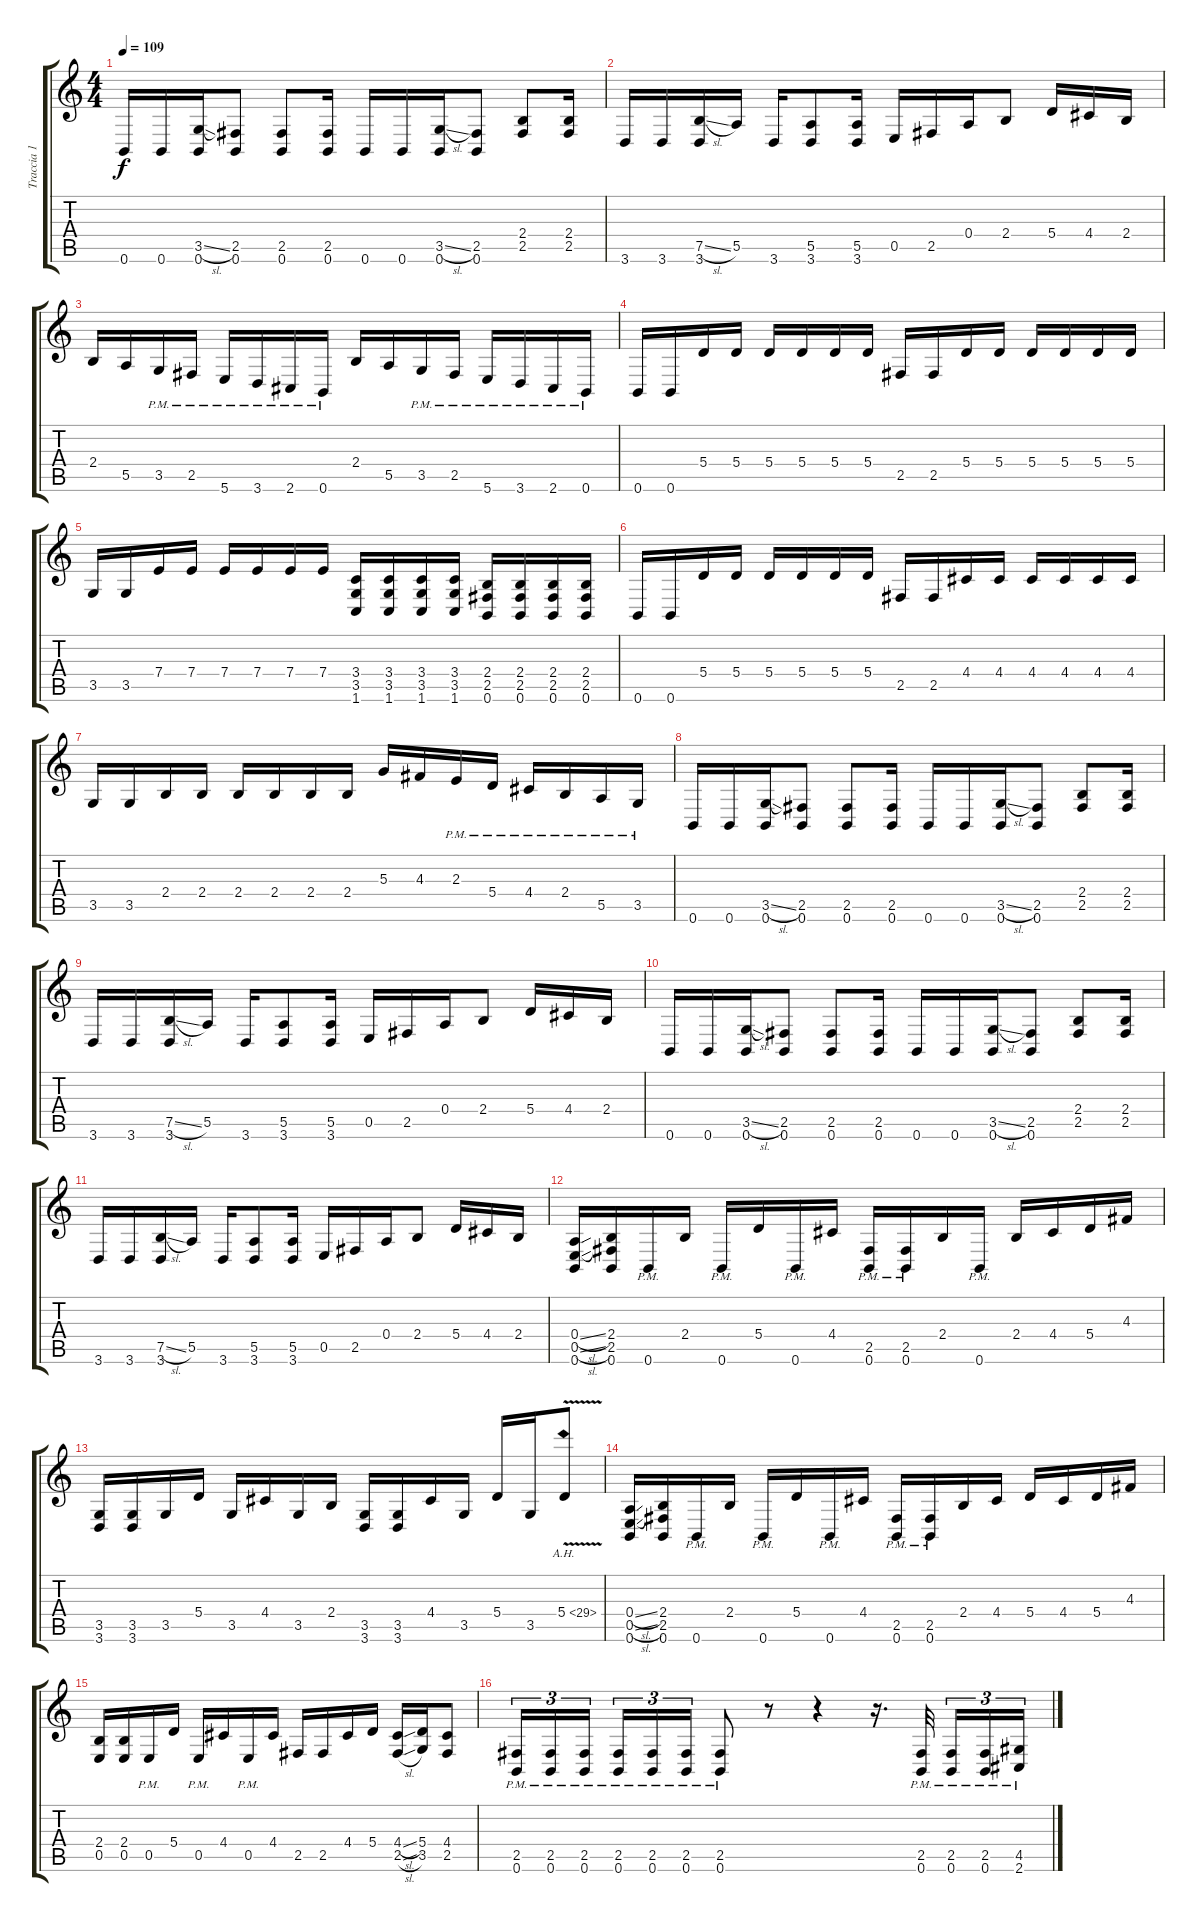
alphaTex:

\track ("Traccia 1" "Traccia 1") {instrument overdrivenguitar}
\staff {score tabs}
\tuning (B3 G3 D3 A2 E2 B1) {hide}
\ts (4 4)
\tempo 109
\clef g2
\ks c
0.6.16{dy f} 0.6.16 (3.5{sl} 0.6).16 (2.5 0.6).8 (2.5 0.6).8 (2.5 0.6).16 0.6.16 0.6.16 (3.5{sl} 0.6).16 (2.5 0.6).8 (2.4 2.5).8 (2.4 2.5).16 |
3.6.16 3.6.16 (7.5{sl} 3.6).16 5.5.16 3.6.16 (5.5 3.6).8 (5.5 3.6).16 0.5.16 2.5.16 0.4.16 2.4.8 5.4.16 4.4.16 2.4.16 |
2.4.16 5.5.16 3.5{pm}.16 2.5{pm}.16 5.6{pm}.16 3.6{pm}.16 2.6{pm}.16 0.6{pm}.16 2.4.16 5.5.16 3.5{pm}.16 2.5{pm}.16 5.6{pm}.16 3.6{pm}.16 2.6{pm}.16 0.6{pm}.16 |
0.6.16 0.6.16 5.4.16 5.4.16 5.4.16 5.4.16 5.4.16 5.4.16 2.5.16 2.5.16 5.4.16 5.4.16 5.4.16 5.4.16 5.4.16 5.4.16 |
3.5.16 3.5.16 7.4.16 7.4.16 7.4.16 7.4.16 7.4.16 7.4.16 (3.4 3.5 1.6).16 (3.4 3.5 1.6).16 (3.4 3.5 1.6).16 (3.4 3.5 1.6).16 (2.4 2.5 0.6).16 (2.4 2.5 0.6).16 (2.4 2.5 0.6).16 (2.4 2.5 0.6).16 |
0.6.16 0.6.16 5.4.16 5.4.16 5.4.16 5.4.16 5.4.16 5.4.16 2.5.16 2.5.16 4.4.16 4.4.16 4.4.16 4.4.16 4.4.16 4.4.16 |
3.5.16 3.5.16 2.4.16 2.4.16 2.4.16 2.4.16 2.4.16 2.4.16 5.3.16 4.3.16 2.3{pm}.16 5.4{pm}.16 4.4{pm}.16 2.4{pm}.16 5.5{pm}.16 3.5{pm}.16 |
0.6.16 0.6.16 (3.5{sl} 0.6).16 (2.5 0.6).8 (2.5 0.6).8 (2.5 0.6).16 0.6.16 0.6.16 (3.5{sl} 0.6).16 (2.5 0.6).8 (2.4 2.5).8 (2.4 2.5).16 |
3.6.16 3.6.16 (7.5{sl} 3.6).16 5.5.16 3.6.16 (5.5 3.6).8 (5.5 3.6).16 0.5.16 2.5.16 0.4.16 2.4.8 5.4.16 4.4.16 2.4.16 |
0.6.16 0.6.16 (3.5{sl} 0.6).16 (2.5 0.6).8 (2.5 0.6).8 (2.5 0.6).16 0.6.16 0.6.16 (3.5{sl} 0.6).16 (2.5 0.6).8 (2.4 2.5).8 (2.4 2.5).16 |
3.6.16 3.6.16 (7.5{sl} 3.6).16 5.5.16 3.6.16 (5.5 3.6).8 (5.5 3.6).16 0.5.16 2.5.16 0.4.16 2.4.8 5.4.16 4.4.16 2.4.16 |
(0.4{sl} 0.5{sl} 0.6).16 (2.4 2.5 0.6).16 0.6{pm}.16 2.4.16 0.6{pm}.16 5.4.16 0.6{pm}.16 4.4.16 (2.5{pm} 0.6{pm}).16 (2.5{pm} 0.6{pm}).16 2.4.16 0.6{pm}.16 2.4.16 4.4.16 5.4.16 4.3.16 |
(3.5 3.6).16 (3.5 3.6).16 3.5.16 5.4.16 3.5.16 4.4.16 3.5.16 2.4.16 (3.5 3.6).16 (3.5 3.6).16 4.4.16 3.5.16 5.4.16 3.5.16 5.4{ah 24 v}.8 |
(0.4{sl} 0.5{sl} 0.6).16 (2.4 2.5 0.6).16 0.6{pm}.16 2.4.16 0.6{pm}.16 5.4.16 0.6{pm}.16 4.4.16 (2.5{pm} 0.6{pm}).16 (2.5{pm} 0.6{pm}).16 2.4.16 4.4.16 5.4.16 4.4.16 5.4.16 4.3.16 |
(2.4 0.5).16 (2.4 0.5).16 0.5{pm}.16 5.4.16 0.5{pm}.16 4.4.16 0.5{pm}.16 4.4.16 2.5.16 2.5.16 4.4.16 5.4.16 (4.4{sl} 2.5{sl}).16 (5.4 3.5).16 (4.4 2.5).8 |
(2.5{pm} 0.6{pm}).16{tu (3 2)} (2.5{pm} 0.6{pm}).16{tu (3 2)} (2.5{pm} 0.6{pm}).16{tu (3 2) beam splitsecondary} (2.5{pm} 0.6{pm}).16{tu (3 2)} (2.5{pm} 0.6{pm}).16{tu (3 2)} (2.5{pm} 0.6{pm}).16{tu (3 2)} (2.5{pm} 0.6{pm}).8 r.8 r.4 r.16{d} (2.5{pm} 0.6{pm}).32{beam splitsecondary} (2.5{pm} 0.6{pm}).16{tu (3 2)} (2.5{pm} 0.6{pm}).16{tu (3 2)} (4.5{pm} 2.6{pm}).16{tu (3 2)}
